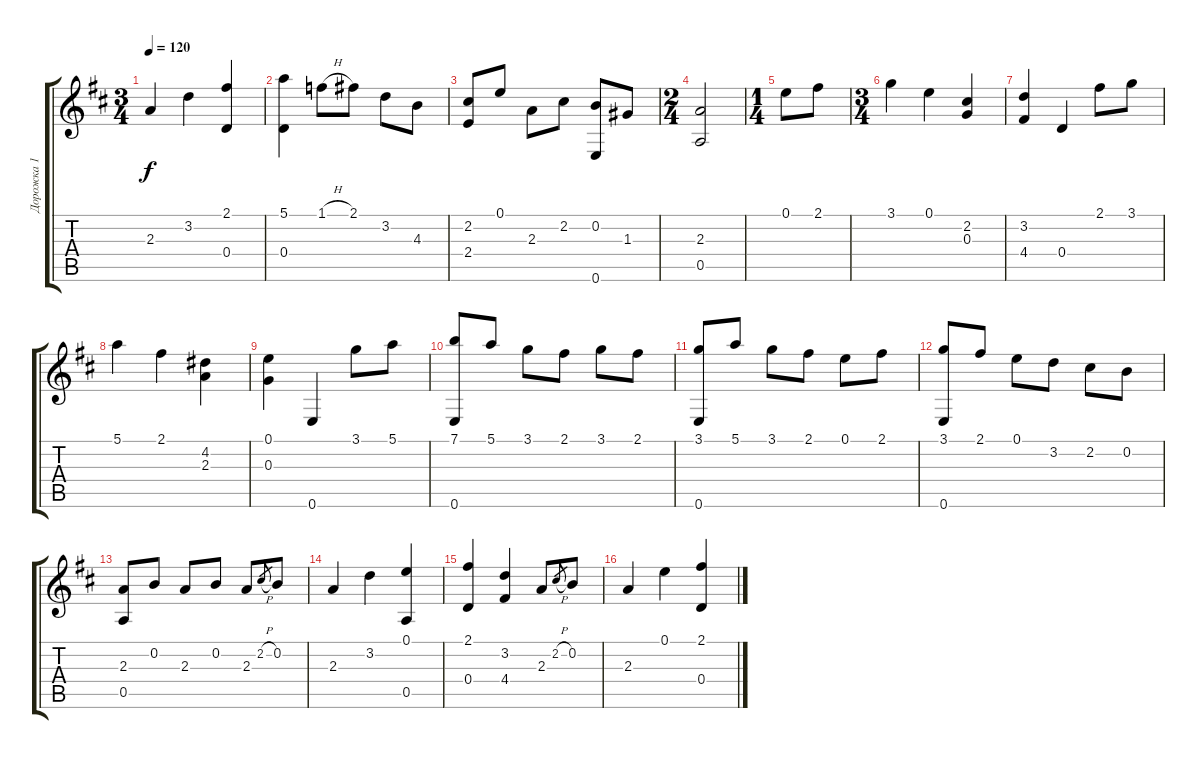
\track ("Дорожка 1" "Дорожка 1") {instrument acousticguitarnylon}
\staff {score tabs}
\tuning (E4 B3 G3 D3 A2 E2) {hide}
\ts (3 4)
\tempo 120
\clef g2
\ks d
2.3.4{dy f} 3.2.4 (2.1 0.4).4 |
(5.1 0.4).4 1.1{h}.8 2.1.8 3.2.8 4.3.8 |
(2.2 2.4).8 0.1.8 2.3.8 2.2.8 (0.2 0.6).8 1.3.8 |
\ts (2 4)
(2.3 0.5).2 |
\ts (1 4)
0.1.8 2.1.8 |
\ts (3 4)
3.1.4 0.1.4 (2.2 0.3).4 |
(3.2 4.4).4 0.4.4 2.1.8 3.1.8 |
5.1.4 2.1.4 (4.2 2.3).4 |
(0.1 0.3).4 0.6.4 3.1.8 5.1.8 |
(7.1 0.6).8 5.1.8 3.1.8 2.1.8 3.1.8 2.1.8 |
(3.1 0.6).8 5.1.8 3.1.8 2.1.8 0.1.8 2.1.8 |
(3.1 0.6).8 2.1.8 0.1.8 3.2.8 2.2.8 0.2.8 |
(2.3 0.5).8 0.2.8 2.3.8 0.2.8 2.3.8 2.2{h}.8{gr} 0.2.8 |
2.3.4 3.2.4 (0.1 0.5).4 |
(2.1 0.4).4 (3.2 4.4).4 2.3.8 2.2{h}.8{gr} 0.2.8 |
2.3.4 0.1.4 (2.1 0.4).4
